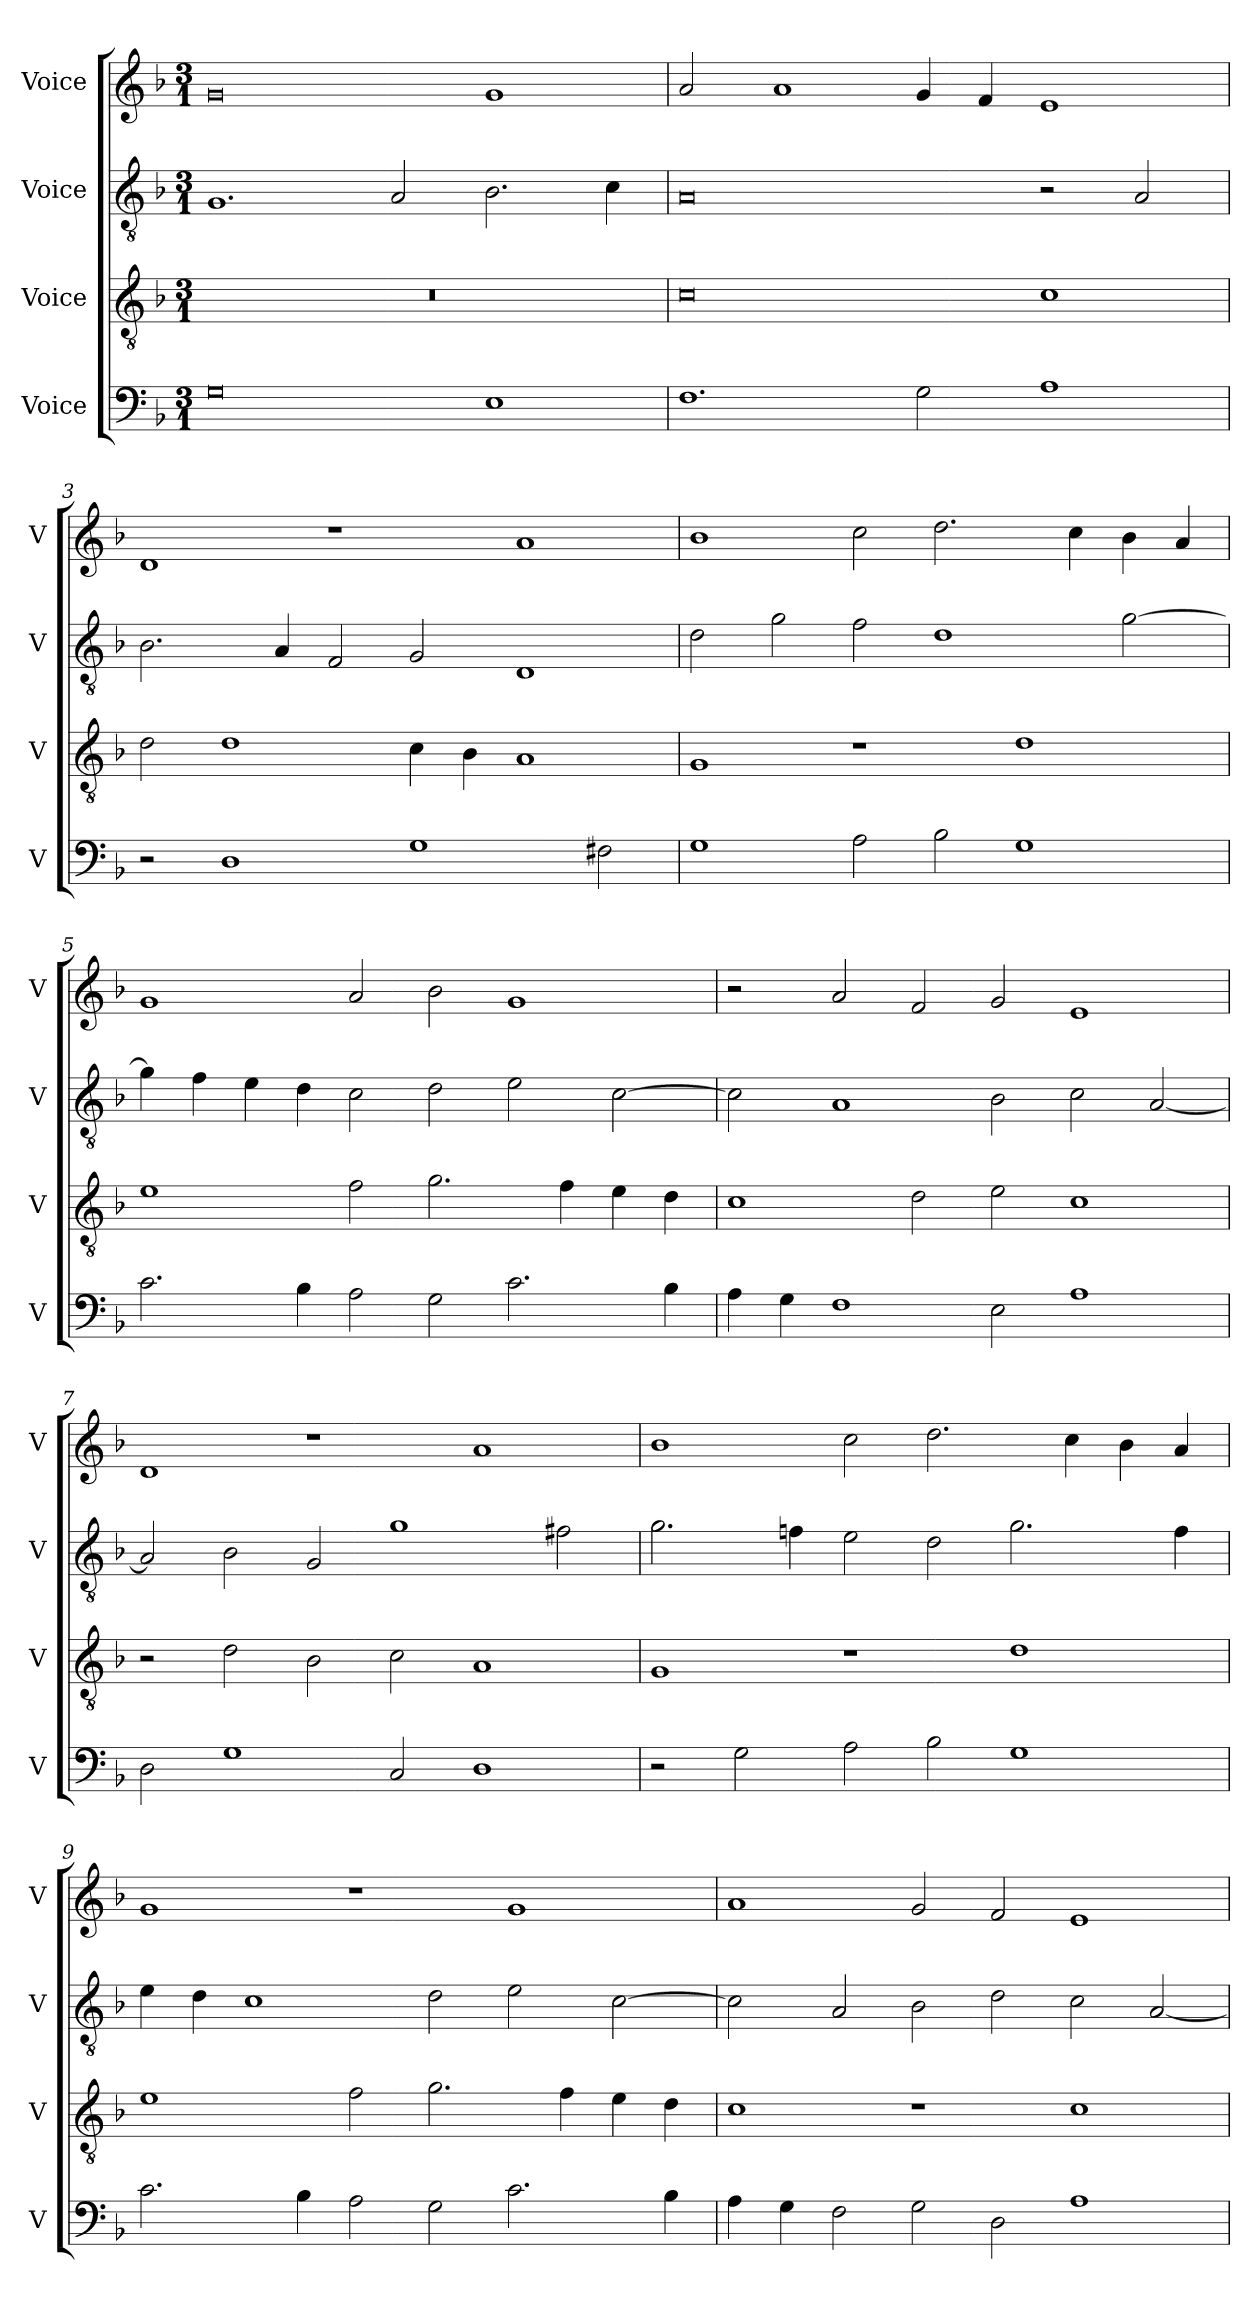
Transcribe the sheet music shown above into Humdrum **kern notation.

**kern	**kern	**kern	**kern
*part4	*part3	*part2	*part1
*staff4	*staff3	*staff2	*staff1
*I"Voice	*I"Voice	*I"Voice	*I"Voice
*I'V	*I'V	*I'V	*I'V
*clefF4	*clefGv2	*clefGv2	*clefG2
*k[b-]	*k[b-]	*k[b-]	*k[b-]
*M3/1	*M3/1	*M3/1	*M3/1
=1	=1	=1	=1
0G	0.r	1.G	0g
.	.	2A/	.
1E	.	2.B-\	1g
.	.	4c\	.
=2	=2	=2	=2
1.F	0c	0A	2a/
.	.	.	1a
2G\	.	.	4g/
.	.	.	4f/
1A	1c	2r	1e
.	.	2A/	.
!!LO:LB:g=z
=3	=3	=3	=3
2r	2d\	2.B-\	1d
1D	1d	.	.
.	.	4A/	.
.	.	2F/	1r
1G	4c\	2G/	.
.	4B-\	.	.
.	1A	1D	1a
2F#X\	.	.	.
=4	=4	=4	=4
1G	1G	2d\	1b-
.	.	2g\	.
2A\	1r	2f\	2cc\
2B-\	.	1d	2.dd\
1G	1d	.	.
.	.	.	4cc\
.	.	[2g\	4b-\
.	.	.	4a/
!!LO:LB:g=z
=5	=5	=5	=5
2.c\	1e	4g\]	1g
.	.	4f\	.
.	.	4e\	.
4B-\	.	4d\	.
2A\	2f\	2c\	2a/
2G\	2.g\	2d\	2b-\
2.c\	.	2e\	1g
.	4f\	.	.
.	4e\	[2c\	.
4B-\	4d\	.	.
=6	=6	=6	=6
4A\	1c	2c\]	2r
4G\	.	.	.
1F	.	1A	2a/
.	2d\	.	2f/
2E\	2e\	2B-\	2g/
1A	1c	2c\	1e
.	.	[2A/	.
!!LO:PB:g=z
=7	=7	=7	=7
2D\	2r	2A/]	1d
1G	2d\	2B-\	.
.	2B-\	2G/	1r
2C/	2c\	1g	.
1D	1A	.	1a
.	.	2f#X\	.
=8	=8	=8	=8
2r	1G	2.g\	1b-
2G\	.	.	.
.	.	4fn\	.
2A\	1r	2e\	2cc\
2B-\	.	2d\	2.dd\
1G	1d	2.g\	.
.	.	.	4cc\
.	.	.	4b-\
.	.	4f\	4a/
!!LO:LB:g=z
=9	=9	=9	=9
2.c\	1e	4e\	1g
.	.	4d\	.
.	.	1c	.
4B-\	.	.	.
2A\	2f\	.	1r
2G\	2.g\	2d\	.
2.c\	.	2e\	1g
.	4f\	.	.
.	4e\	[2c\	.
4B-\	4d\	.	.
=10	=10	=10	=10
4A\	1c	2c\]	1a
4G\	.	.	.
2F\	.	2A/	.
2G\	1r	2B-\	2g/
2D\	.	2d\	2f/
1A	1c	2c\	1e
.	.	[2A/	.
=	=	=	=
*-	*-	*-	*-
